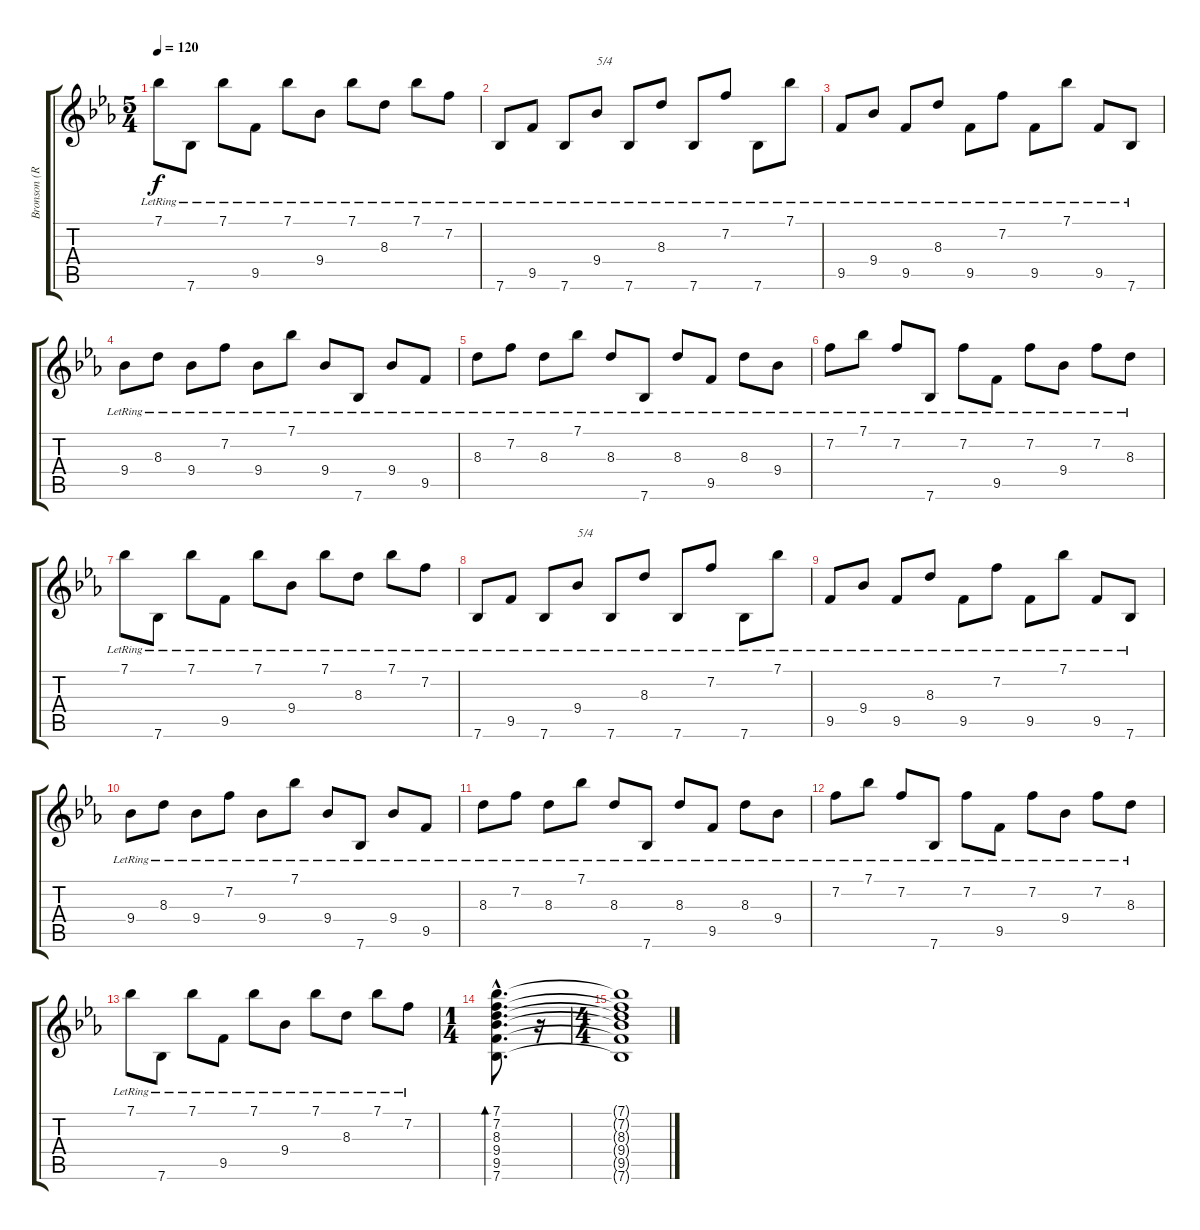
\track ("Bronson (Rythm Guitar)" "Bronson (R") {instrument acousticguitarsteel}
\staff {score tabs}
\tuning (Eb4 Bb3 Gb3 Db3 Ab2 Eb2) {hide}
\ts (5 4)
\tempo 120
\clef g2
\ks eb
7.1{lr}.8{dy f} 7.6{lr}.8 7.1{lr}.8 9.5{lr}.8 7.1{lr}.8 9.4{lr}.8 7.1{lr}.8 8.3{lr}.8 7.1{lr}.8 7.2{lr}.8 |
7.6{lr}.8 9.5{lr}.8 7.6{lr}.8 9.4{lr}.8{txt "5/4"} 7.6{lr}.8 8.3{lr}.8 7.6{lr}.8 7.2{lr}.8 7.6{lr}.8 7.1{lr}.8 |
9.5{lr}.8 9.4{lr}.8 9.5{lr}.8 8.3{lr}.8 9.5{lr}.8 7.2{lr}.8 9.5{lr}.8 7.1{lr}.8 9.5{lr}.8 7.6{lr}.8 |
9.4{lr}.8 8.3{lr}.8 9.4{lr}.8 7.2{lr}.8 9.4{lr}.8 7.1{lr}.8 9.4{lr}.8 7.6{lr}.8 9.4{lr}.8 9.5{lr}.8 |
8.3{lr}.8 7.2{lr}.8 8.3{lr}.8 7.1{lr}.8 8.3{lr}.8 7.6{lr}.8 8.3{lr}.8 9.5{lr}.8 8.3{lr}.8 9.4{lr}.8 |
7.2{lr}.8 7.1{lr}.8 7.2{lr}.8 7.6{lr}.8 7.2{lr}.8 9.5{lr}.8 7.2{lr}.8 9.4{lr}.8 7.2{lr}.8 8.3{lr}.8 |
7.1{lr}.8 7.6{lr}.8 7.1{lr}.8 9.5{lr}.8 7.1{lr}.8 9.4{lr}.8 7.1{lr}.8 8.3{lr}.8 7.1{lr}.8 7.2{lr}.8 |
7.6{lr}.8 9.5{lr}.8 7.6{lr}.8 9.4{lr}.8{txt "5/4"} 7.6{lr}.8 8.3{lr}.8 7.6{lr}.8 7.2{lr}.8 7.6{lr}.8 7.1{lr}.8 |
9.5{lr}.8 9.4{lr}.8 9.5{lr}.8 8.3{lr}.8 9.5{lr}.8 7.2{lr}.8 9.5{lr}.8 7.1{lr}.8 9.5{lr}.8 7.6{lr}.8 |
9.4{lr}.8 8.3{lr}.8 9.4{lr}.8 7.2{lr}.8 9.4{lr}.8 7.1{lr}.8 9.4{lr}.8 7.6{lr}.8 9.4{lr}.8 9.5{lr}.8 |
8.3{lr}.8 7.2{lr}.8 8.3{lr}.8 7.1{lr}.8 8.3{lr}.8 7.6{lr}.8 8.3{lr}.8 9.5{lr}.8 8.3{lr}.8 9.4{lr}.8 |
7.2{lr}.8 7.1{lr}.8 7.2{lr}.8 7.6{lr}.8 7.2{lr}.8 9.5{lr}.8 7.2{lr}.8 9.4{lr}.8 7.2{lr}.8 8.3{lr}.8 |
7.1{lr}.8 7.6{lr}.8 7.1{lr}.8 9.5{lr}.8 7.1{lr}.8 9.4{lr}.8 7.1{lr}.8 8.3{lr}.8 7.1{lr}.8 7.2{lr}.8 |
\ts (1 4)
(7.1{hac} 7.2{hac} 8.3{hac} 9.4{hac} 9.5{hac} 7.6{hac}).8{d bd 480} r.16 |
\ts (4 4)
(7.1{t} 7.2{t} 8.3{t} 9.4{t} 9.5{t} 7.6{t}).1
